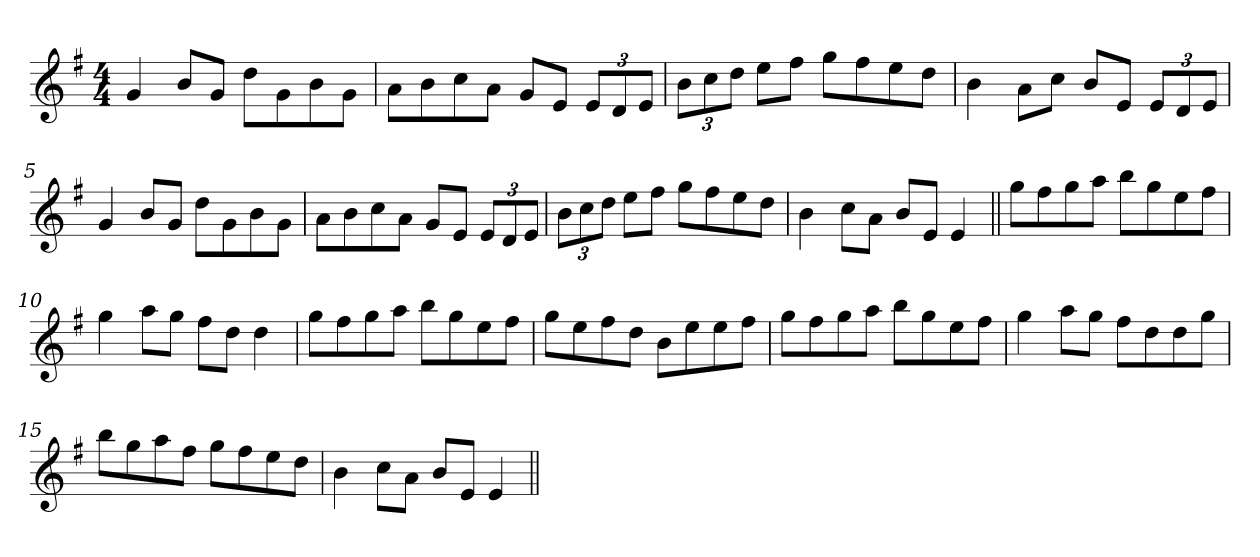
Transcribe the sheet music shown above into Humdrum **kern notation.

**kern
*part1
*staff1
*clefG2
*k[f#]
*e:
*M4/4
=1
4g/
8b/L
8g/J
8dd\L
8g\
8b\
8g\J
=2
8a\L
8b\
8cc\
8a\J
8g/L
8e/J
*Xbrackettup
12e/L
12d/
12e/J
=3
12b\L
12cc\
12dd\J
8ee\L
8ff#\J
8gg\L
8ff#\
8ee\
8dd\J
=4
4b\
8a\L
8cc\J
8b/L
8e/J
12e/L
12d/
12e/J
=5
4g/
8b/L
8g/J
8dd\L
8g\
8b\
8g\J
!!LO:LB:g=z
=6
8a\L
8b\
8cc\
8a\J
8g/L
8e/J
12e/L
12d/
12e/J
=7
12b\L
12cc\
12dd\J
8ee\L
8ff#\J
8gg\L
8ff#\
8ee\
8dd\J
=8
4b\
8cc\L
8a\J
8b/L
8e/J
4e/
=9||
8gg\L
8ff#\
8gg\
8aa\J
8bb\L
8gg\
8ee\
8ff#\J
=10
4gg\
8aa\L
8gg\J
8ff#\L
8dd\J
4dd\
!!LO:LB:g=z
=11
8gg\L
8ff#\
8gg\
8aa\J
8bb\L
8gg\
8ee\
8ff#\J
=12
8gg\L
8ee\
8ff#\
8dd\J
8b\L
8ee\
8ee\
8ff#\J
=13
8gg\L
8ff#\
8gg\
8aa\J
8bb\L
8gg\
8ee\
8ff#\J
=14
4gg\
8aa\L
8gg\J
8ff#\L
8dd\
8dd\
8gg\J
=15
8bb\L
8gg\
8aa\
8ff#\J
8gg\L
8ff#\
8ee\
8dd\J
!!LO:LB:g=z
=16
4b\
8cc\L
8a\J
8b/L
8e/J
4e/
=||
*-
